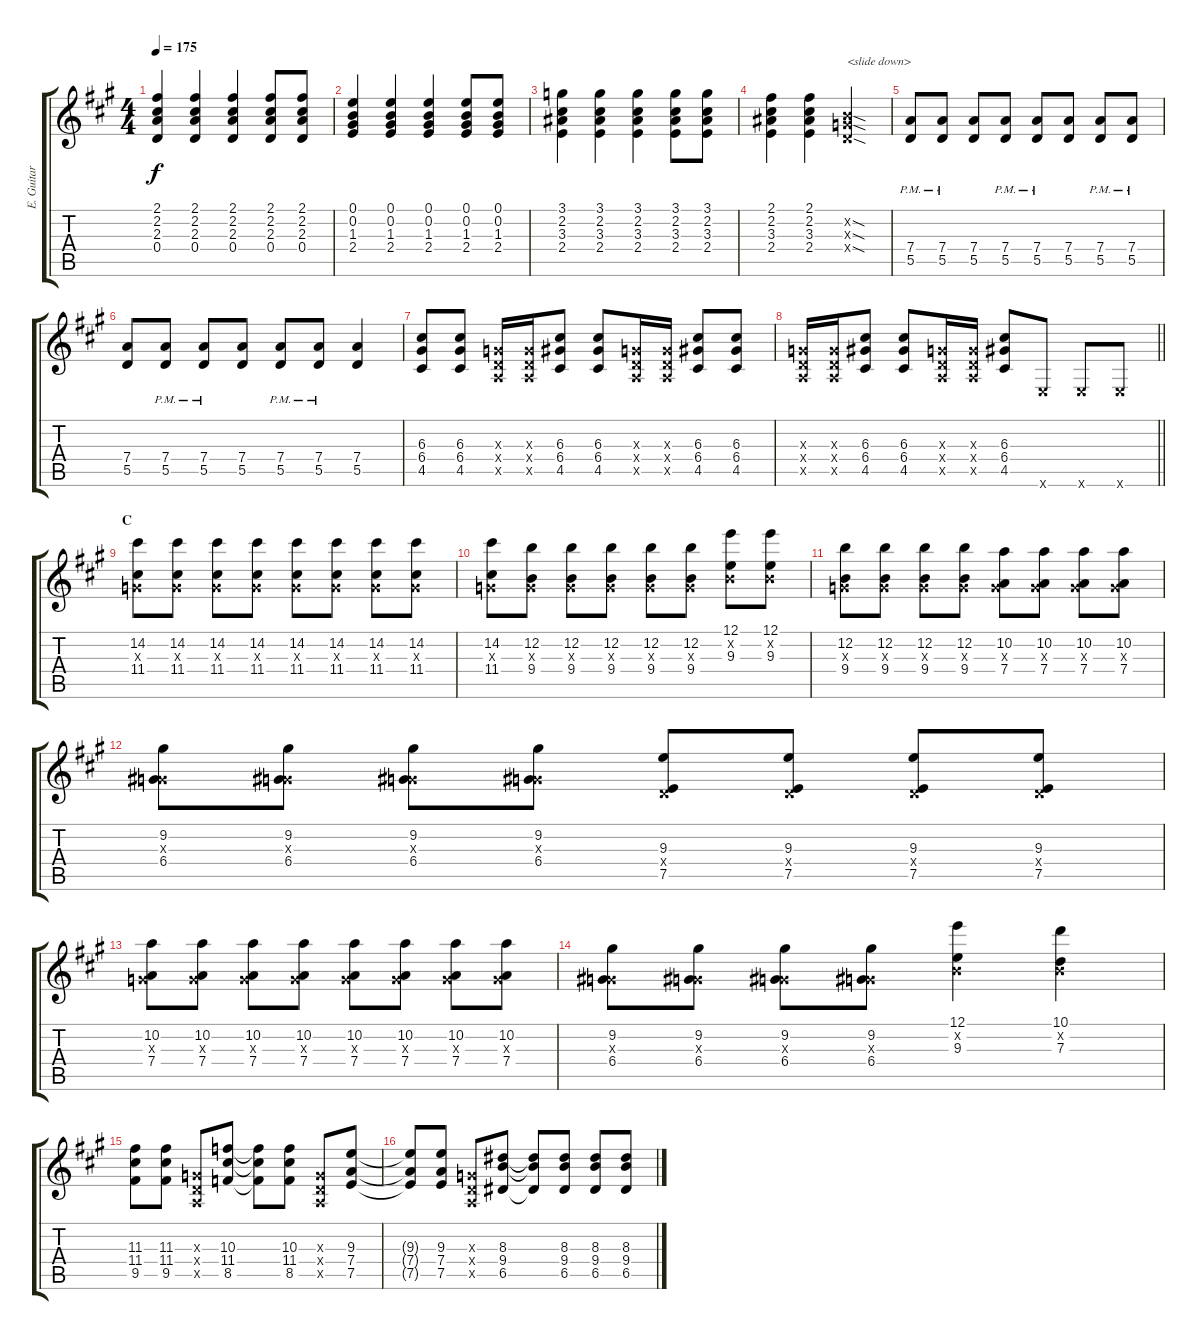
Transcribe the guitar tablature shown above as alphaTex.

\track ("E. Guitar III" "E. Guitar ") {instrument overdrivenguitar}
\staff {score tabs}
\tuning (E4 B3 G3 D3 A2 E2) {hide}
\ts (4 4)
\tempo 175
\clef g2
\ks a
(2.1 2.2 2.3 0.4).4{dy f} (2.1 2.2 2.3 0.4).4 (2.1 2.2 2.3 0.4).4 (2.1 2.2 2.3 0.4).8 (2.1 2.2 2.3 0.4).8 |
(0.1 0.2 1.3 2.4).4 (0.1 0.2 1.3 2.4).4 (0.1 0.2 1.3 2.4).4 (0.1 0.2 1.3 2.4).8 (0.1 0.2 1.3 2.4).8 |
(3.1 2.2 3.3 2.4).4 (3.1 2.2 3.3 2.4).4 (3.1 2.2 3.3 2.4).4 (3.1 2.2 3.3 2.4).8 (3.1 2.2 3.3 2.4).8 |
(2.1 2.2 3.3 2.4).4 (2.1 2.2 3.3 2.4).4 (0.2{sod x} 0.3{sod x} 0.4{sod x}).2{txt "<slide down>"} |
(7.4{pm} 5.5{pm}).8 (7.4{pm} 5.5{pm}).8 (7.4 5.5).8 (7.4{pm} 5.5{pm}).8 (7.4{pm} 5.5{pm}).8 (7.4 5.5).8 (7.4{pm} 5.5{pm}).8 (7.4{pm} 5.5{pm}).8 |
(7.4 5.5).8 (7.4{pm} 5.5{pm}).8 (7.4{pm} 5.5{pm}).8 (7.4 5.5).8 (7.4{pm} 5.5{pm}).8 (7.4{pm} 5.5{pm}).8 (7.4 5.5).4 |
(6.3 6.4 4.5).8 (6.3 6.4 4.5).8 (0.3{x} 0.4{x} 0.5{x}).16 (0.3{x} 0.4{x} 0.5{x}).16 (6.3 6.4 4.5).8 (6.3 6.4 4.5).8 (0.3{x} 0.4{x} 0.5{x}).16 (0.3{x} 0.4{x} 0.5{x}).16 (6.3 6.4 4.5).8 (6.3 6.4 4.5).8 |
\barLineRight lightlight
(0.3{x} 0.4{x} 0.5{x}).16 (0.3{x} 0.4{x} 0.5{x}).16 (6.3 6.4 4.5).8 (6.3 6.4 4.5).8 (0.3{x} 0.4{x} 0.5{x}).16 (0.3{x} 0.4{x} 0.5{x}).16 (6.3 6.4 4.5).8 0.6{x}.8 0.6{x}.8 0.6{x}.8 |
\section ("" "C")
(14.2 0.3{x} 11.4).8 (14.2 0.3{x} 11.4).8 (14.2 0.3{x} 11.4).8 (14.2 0.3{x} 11.4).8 (14.2 0.3{x} 11.4).8 (14.2 0.3{x} 11.4).8 (14.2 0.3{x} 11.4).8 (14.2 0.3{x} 11.4).8 |
(14.2 0.3{x} 11.4).8 (12.2 0.3{x} 9.4).8 (12.2 0.3{x} 9.4).8 (12.2 0.3{x} 9.4).8 (12.2 0.3{x} 9.4).8 (12.2 0.3{x} 9.4).8 (12.1 0.2{x} 9.3).8 (12.1 0.2{x} 9.3).8 |
(12.2 0.3{x} 9.4).8 (12.2 0.3{x} 9.4).8 (12.2 0.3{x} 9.4).8 (12.2 0.3{x} 9.4).8 (10.2 0.3{x} 7.4).8 (10.2 0.3{x} 7.4).8 (10.2 0.3{x} 7.4).8 (10.2 0.3{x} 7.4).8 |
(9.2 0.3{x} 6.4).8 (9.2 0.3{x} 6.4).8 (9.2 0.3{x} 6.4).8 (9.2 0.3{x} 6.4).8 (9.3 0.4{x} 7.5).8 (9.3 0.4{x} 7.5).8 (9.3 0.4{x} 7.5).8 (9.3 0.4{x} 7.5).8 |
(10.2 0.3{x} 7.4).8 (10.2 0.3{x} 7.4).8 (10.2 0.3{x} 7.4).8 (10.2 0.3{x} 7.4).8 (10.2 0.3{x} 7.4).8 (10.2 0.3{x} 7.4).8 (10.2 0.3{x} 7.4).8 (10.2 0.3{x} 7.4).8 |
(9.2 0.3{x} 6.4).8 (9.2 0.3{x} 6.4).8 (9.2 0.3{x} 6.4).8 (9.2 0.3{x} 6.4).8 (12.1 0.2{x} 9.3).4 (10.1 0.2{x} 7.3).4 |
(11.3 11.4 9.5).8 (11.3 11.4 9.5).8 (0.3{x} 0.4{x} 0.5{x}).8 (10.3 11.4 8.5).8 (10.3{t} 11.4{t} 8.5{t}).8 (10.3 11.4 8.5).8 (0.3{x} 0.4{x} 0.5{x}).8 (9.3 7.4 7.5).8 |
(9.3{t} 7.4{t} 7.5{t}).8 (9.3 7.4 7.5).8 (0.3{x} 0.4{x} 0.5{x}).8 (8.3 9.4 6.5).8 (8.3{t} 9.4{t} 6.5{t}).8 (8.3 9.4 6.5).8 (8.3 9.4 6.5).8 (8.3 9.4 6.5).8
